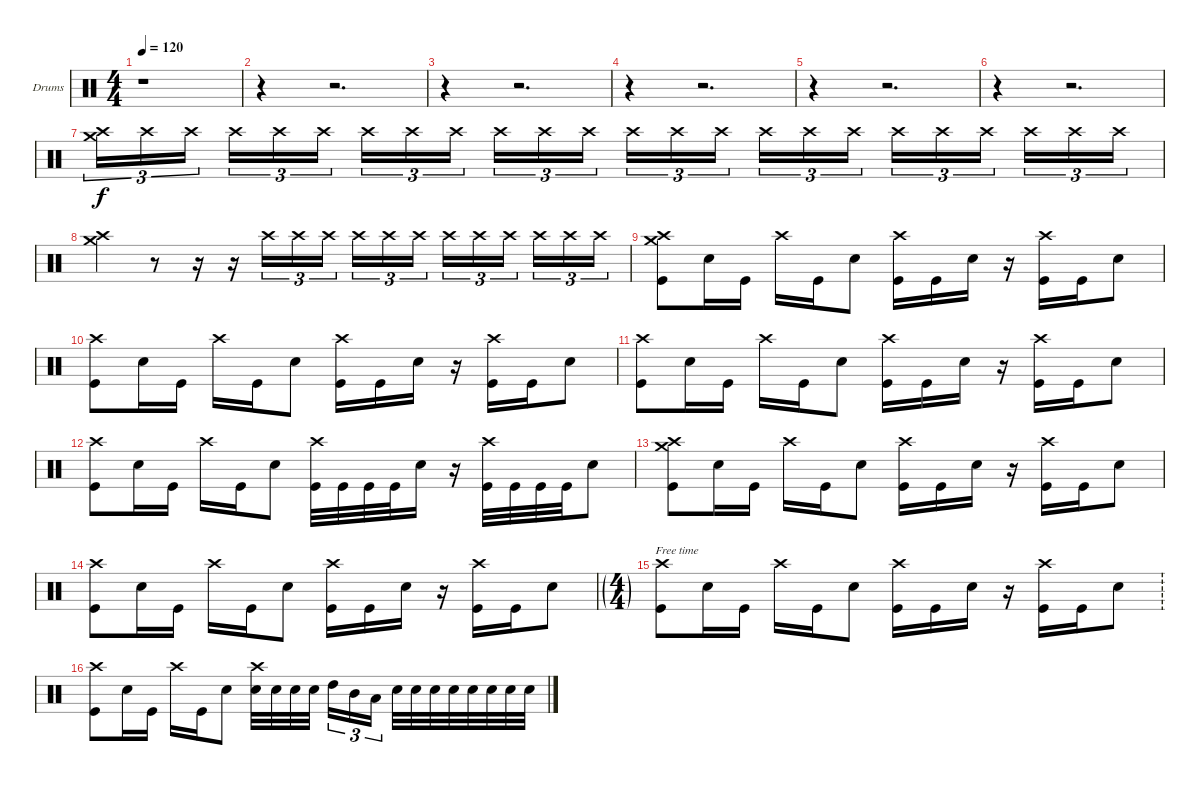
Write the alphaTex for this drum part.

\defaultSystemsLayout 4
\bracketExtendMode groupsimilarinstruments
\firstSystemTrackNameOrientation horizontal
\otherSystemsTrackNameOrientation horizontal
\track ("The Rev" "Drums") {instrument percussion}
\staff {score}
\articulation defaults
\ts (4 4)
\tempo 120
\clef neutral
\scale
0.474178
\ks c
r.1{dy f} |
\scale
0.262911 r.4 r.2{d} |
\scale
0.262911 r.4 r.2{d} |
\scale
0.333333 r.4 r.2{d} |
\scale
0.333333 r.4 r.2{d} |
\scale
0.333333 r.4 r.2{d} |
\scale
0.333333 ("Crash medium (hit)" "Crash high (hit)").16{tu (3 2)} "Crash high (hit)".16{tu (3 2)} "Crash high (hit)".16{tu (3 2)} "Crash high (hit)".16{tu (3 2)} "Crash high (hit)".16{tu (3 2)} "Crash high (hit)".16{tu (3 2)} "Crash high (hit)".16{tu (3 2)} "Crash high (hit)".16{tu (3 2)} "Crash high (hit)".16{tu (3 2)} "Crash high (hit)".16{tu (3 2)} "Crash high (hit)".16{tu (3 2)} "Crash high (hit)".16{tu (3 2)} "Crash high (hit)".16{tu (3 2)} "Crash high (hit)".16{tu (3 2)} "Crash high (hit)".16{tu (3 2)} "Crash high (hit)".16{tu (3 2)} "Crash high (hit)".16{tu (3 2)} "Crash high (hit)".16{tu (3 2)} "Crash high (hit)".16{tu (3 2)} "Crash high (hit)".16{tu (3 2)} "Crash high (hit)".16{tu (3 2)} "Crash high (hit)".16{tu (3 2)} "Crash high (hit)".16{tu (3 2)} "Crash high (hit)".16{tu (3 2)} |
\scale
0.333333 ("Crash medium (hit)" "Crash high (hit)").4 r.8 r.16 r.16 "Crash high (hit)".16{tu (3 2)} "Crash high (hit)".16{tu (3 2)} "Crash high (hit)".16{tu (3 2)} "Crash high (hit)".16{tu (3 2)} "Crash high (hit)".16{tu (3 2)} "Crash high (hit)".16{tu (3 2)} "Crash high (hit)".16{tu (3 2)} "Crash high (hit)".16{tu (3 2)} "Crash high (hit)".16{tu (3 2)} "Crash high (hit)".16{tu (3 2)} "Crash high (hit)".16{tu (3 2)} "Crash high (hit)".16{tu (3 2)} |
\scale
0.333333 ("Crash high (hit)" "Crash medium (hit)" "Kick (hit)").8 "Snare (hit) 2".16 "Kick (hit)".16 "Crash high (hit)".16 "Kick (hit)".16 "Snare (hit) 2".8 ("Crash high (hit)" "Kick (hit)").16 "Kick (hit)".16 "Snare (hit) 2".16 r.16 ("Crash high (hit)" "Kick (hit)").16 "Kick (hit)".16 "Snare (hit) 2".8 |
\scale
0.333333 ("Crash high (hit)" "Kick (hit)").8 "Snare (hit) 2".16 "Kick (hit)".16 "Crash high (hit)".16 "Kick (hit)".16 "Snare (hit) 2".8 ("Crash high (hit)" "Kick (hit)").16 "Kick (hit)".16 "Snare (hit) 2".16 r.16 ("Crash high (hit)" "Kick (hit)").16 "Kick (hit)".16 "Snare (hit) 2".8 |
\scale
0.333333 ("Crash high (hit)" "Kick (hit)").8 "Snare (hit) 2".16 "Kick (hit)".16 "Crash high (hit)".16 "Kick (hit)".16 "Snare (hit) 2".8 ("Crash high (hit)" "Kick (hit)").16 "Kick (hit)".16 "Snare (hit) 2".16 r.16 ("Crash high (hit)" "Kick (hit)").16 "Kick (hit)".16 "Snare (hit) 2".8 |
\scale
0.333333 ("Crash high (hit)" "Kick (hit)").8 "Snare (hit) 2".16 "Kick (hit)".16 "Crash high (hit)".16 "Kick (hit)".16 "Snare (hit) 2".8 ("Crash high (hit)" "Kick (hit)").32 "Kick (hit)".32 "Kick (hit)".32 "Kick (hit)".32 "Snare (hit) 2".16 r.16 ("Crash high (hit)" "Kick (hit)").32 "Kick (hit)".32 "Kick (hit)".32 "Kick (hit)".32 "Snare (hit) 2".8 |
\scale
0.252252 ("Crash high (hit)" "Crash medium (hit)" "Kick (hit)").8 "Snare (hit) 2".16 "Kick (hit)".16 "Crash high (hit)".16 "Kick (hit)".16 "Snare (hit) 2".8 ("Crash high (hit)" "Kick (hit)").16 "Kick (hit)".16 "Snare (hit) 2".16 r.16 ("Crash high (hit)" "Kick (hit)").16 "Kick (hit)".16 "Snare (hit) 2".8 |
\scale
0.252252 ("Crash high (hit)" "Kick (hit)").8 "Snare (hit) 2".16 "Kick (hit)".16 "Crash high (hit)".16 "Kick (hit)".16 "Snare (hit) 2".8 ("Crash high (hit)" "Kick (hit)").16 "Kick (hit)".16 "Snare (hit) 2".16 r.16 ("Crash high (hit)" "Kick (hit)").16 "Kick (hit)".16 "Snare (hit) 2".8 |
\ft
\scale
0.495495 ("Crash high (hit)" "Kick (hit)").8 "Snare (hit) 2".16 "Kick (hit)".16 "Crash high (hit)".16 "Kick (hit)".16 "Snare (hit) 2".8 ("Crash high (hit)" "Kick (hit)").16 "Kick (hit)".16 "Snare (hit) 2".16 r.16 ("Crash high (hit)" "Kick (hit)").16 "Kick (hit)".16 "Snare (hit) 2".8 |
\ft
\scale
0.262911 ("Crash high (hit)" "Kick (hit)").8 "Snare (hit) 2".16 "Kick (hit)".16 "Crash high (hit)".16 "Kick (hit)".16 "Snare (hit) 2".8 ("Crash high (hit)" "Snare (hit) 2").32 "Snare (hit) 2".32 "Snare (hit) 2".32 "Snare (hit) 2".32 "High Tom (hit)".16{tu (3 2)} "Mid Tom (hit)".16{tu (3 2)} "Low Tom (hit)".16{tu (3 2)} "Snare (hit) 2".32 "Snare (hit) 2".32 "Snare (hit) 2".32 "Snare (hit) 2".32 "Snare (hit) 2".32 "Snare (hit) 2".32 "Snare (hit) 2".32 "Snare (hit) 2".32
